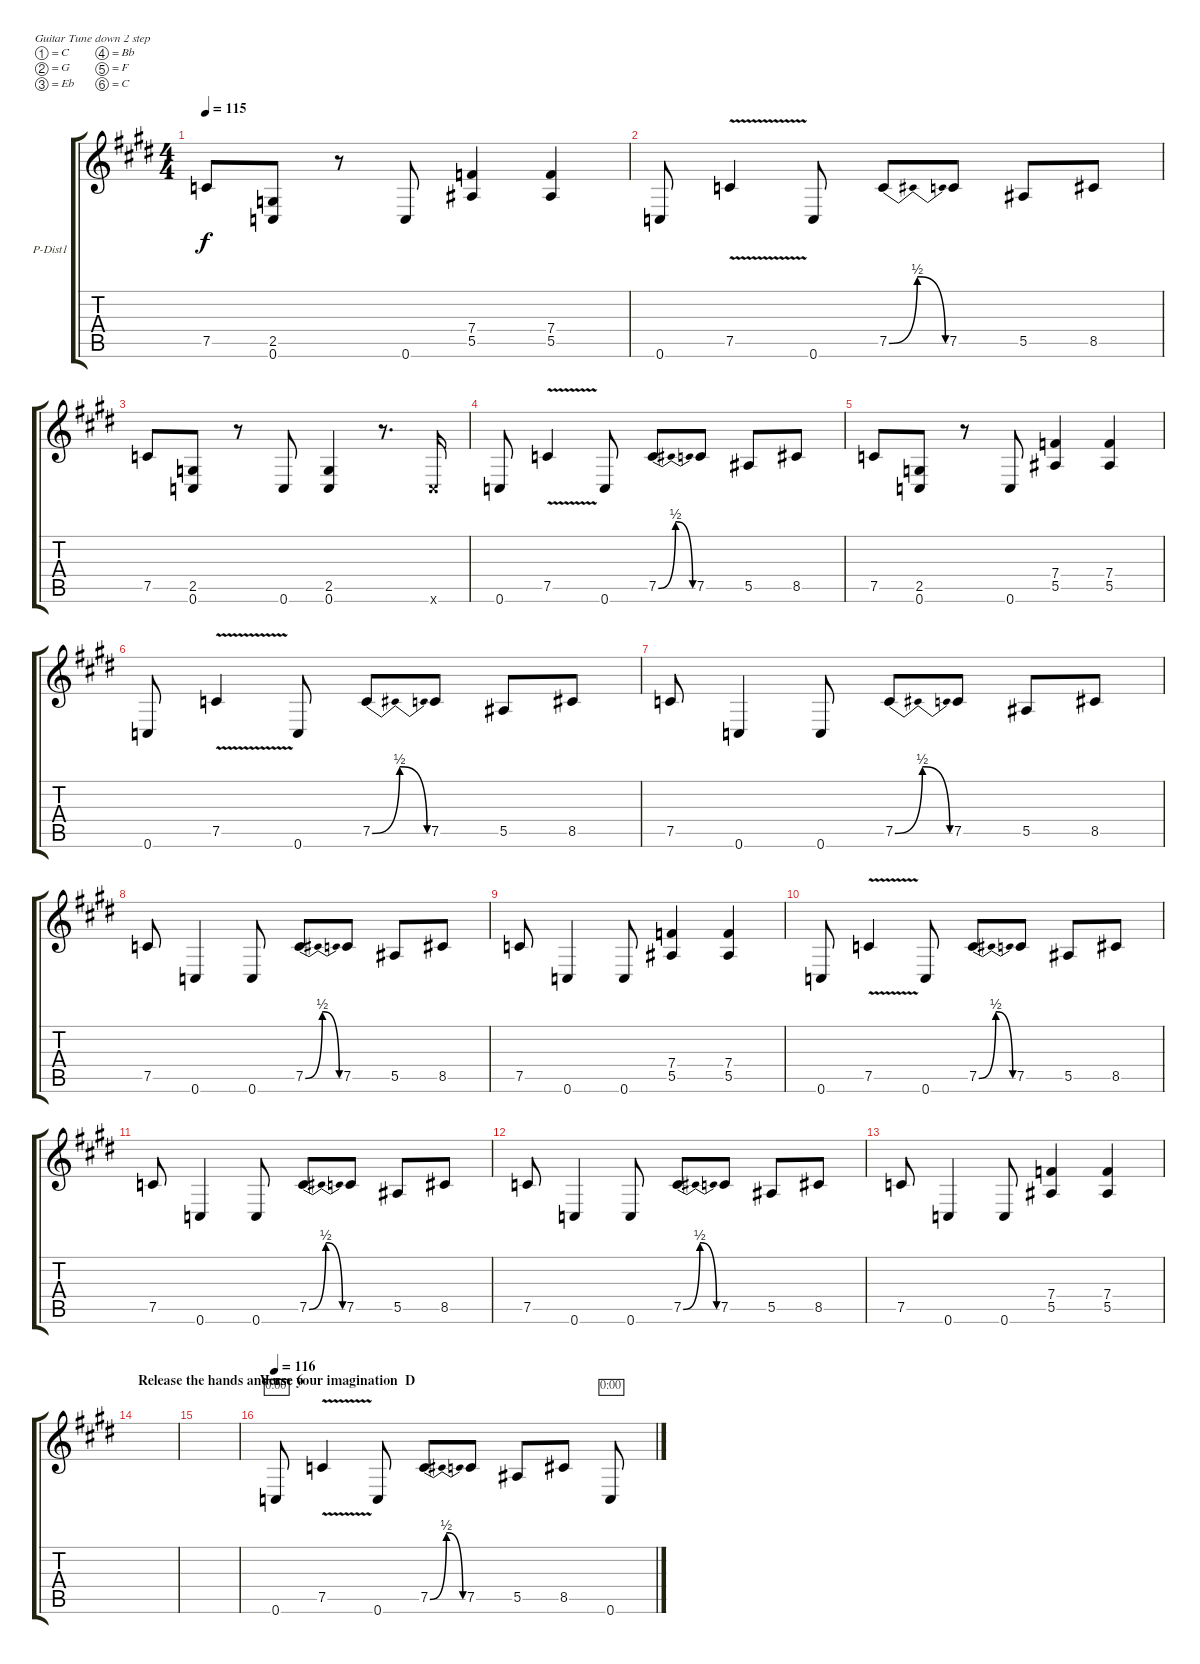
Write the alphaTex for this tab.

\defaultSystemsLayout 4
\bracketExtendMode groupsimilarinstruments
\firstSystemTrackNameOrientation horizontal
\otherSystemsTrackNameOrientation horizontal
\track ("Petrucci Dist 1" "P-Dist1") {instrument distortionguitar}
\staff {score tabs}
\tuning (C4 G3 Eb3 Bb2 F2 C2)
\ts (4 4)
\tempo 115
\clef g2
\ks e
7.5.8{dy f} (2.5 0.6).8 r.8 0.6.8 (5.5 7.4).4 (7.4 5.5).4 |
0.6.8 7.5{v}.4 0.6.8 7.5{be (bendrelease 0 0 24.599999999999998 2 37.199999999999996 2 59.4 0)}.8 7.5.8 5.5.8 8.5.8 |
7.5.8 (2.5 0.6).8 r.8 0.6.8 (0.6 2.5).4 r.8{d} 0.6{x}.16 |
0.6.8 7.5{v}.4 0.6.8 7.5{be (bendrelease 0 0 24.599999999999998 2 37.199999999999996 2 59.4 0)}.8 7.5.8 5.5.8 8.5.8 |
7.5.8 (2.5 0.6).8 r.8 0.6.8 (5.5 7.4).4 (7.4 5.5).4 |
0.6.8 7.5{v}.4 0.6.8 7.5{be (bendrelease 0 0 24.599999999999998 2 37.199999999999996 2 59.4 0)}.8 7.5.8 5.5.8 8.5.8 |
7.5.8 0.6.4 0.6.8 7.5{be (bendrelease 0 0 24.599999999999998 2 37.199999999999996 2 59.4 0)}.8 7.5.8 5.5.8 8.5.8 |
7.5.8 0.6.4 0.6.8 7.5{be (bendrelease 0 0 24.599999999999998 2 37.199999999999996 2 59.4 0)}.8 7.5.8 5.5.8 8.5.8 |
7.5.8 0.6.4 0.6.8 (5.5 7.4).4 (7.4 5.5).4 |
0.6.8 7.5{v}.4 0.6.8 7.5{be (bendrelease 0 0 24.599999999999998 2 37.199999999999996 2 59.4 0)}.8 7.5.8 5.5.8 8.5.8 |
7.5.8 0.6.4 0.6.8 7.5{be (bendrelease 0 0 24.599999999999998 2 37.199999999999996 2 59.4 0)}.8 7.5.8 5.5.8 8.5.8 |
7.5.8 0.6.4 0.6.8 7.5{be (bendrelease 0 0 24.599999999999998 2 37.199999999999996 2 59.4 0)}.8 7.5.8 5.5.8 8.5.8 |
7.5.8 0.6.4 0.6.8 (5.5 7.4).4 (7.4 5.5).4 |
\section ("" "Release the hands and use your imagination  D")
|
|
\section ("" "Verse 6")
\tempo 116
0.6.8{timer} 7.5{v}.4 0.6.8 7.5{be (bendrelease 0 0 24.599999999999998 2 37.199999999999996 2 59.4 0)}.8 7.5.8 5.5.8 8.5.8 0.6.8{timer}
